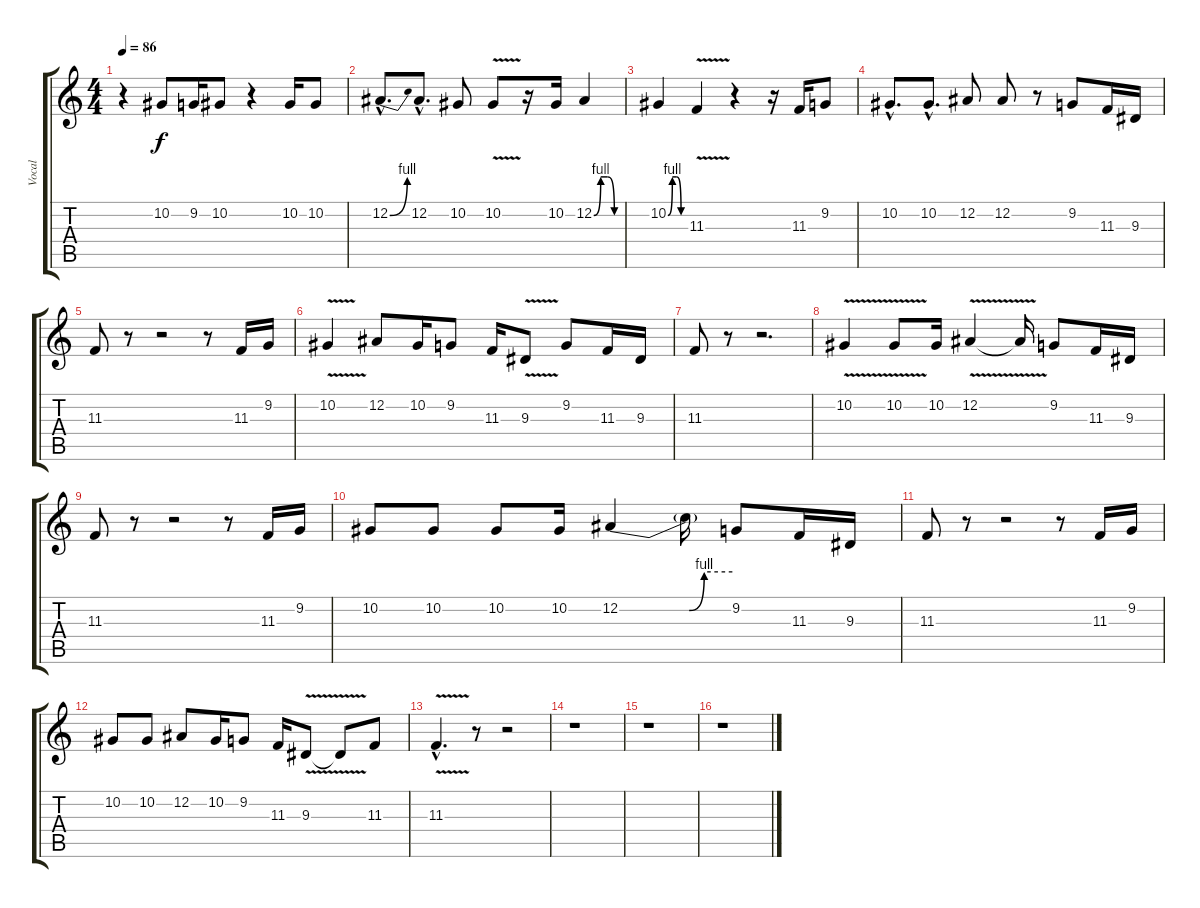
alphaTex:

\track ("Vocal" "Vocal") {instrument tenorsax}
\staff {score tabs}
\tuning (Eb4 Bb3 Gb3 Db3 Ab2 Eb2) {hide}
\ts (4 4)
\tempo 86
\clef g2
\ks c
r.4{dy f} 10.2.8 9.2.16 10.2.8 r.4 10.2.16 10.2.8 |
12.2{be (bend 0 0 60 4) hac}.8{d} 12.2{hac}.8{d} 10.2.8 10.2{v}.8 r.16 10.2.16 12.2{be (custom 0 0 15 4 30 4 45 0 60 0)}.4 |
10.2{be (custom 0 0 15 4 30 4 45 0 60 0)}.4 11.3{v}.4 r.4 r.16 11.3.16 9.2.8 |
10.2{hac}.8{d} 10.2{hac}.8{d} 12.2.8 12.2.8 r.8 9.2.8 11.3.16 9.3.16 |
11.3.8 r.8 r.2 r.8 11.3.16 9.2.16 |
10.2{v}.4 12.2.8 10.2.16 9.2.8 11.3.16 9.3{v}.8 9.2.8 11.3.16 9.3.16 |
11.3.8 r.8 r.2{d} |
10.2{v}.4 10.2{v}.8 10.2.16 12.2{v}.4 12.2{t}.16 9.2.8 11.3.16 9.3.16 |
11.3.8 r.8 r.2 r.8 11.3.16 9.2.16 |
10.2.8 10.2.8 10.2.8 10.2.16 12.2{be (custom 0 0 37 0 45 4 60 4)}.4 12.2{t}.16 9.2.8 11.3.16 9.3.16 |
11.3.8 r.8 r.2 r.8 11.3.16 9.2.16 |
10.2.8 10.2.8 12.2.8 10.2.16 9.2.8 11.3.16 9.3{v}.8 9.3{t}.8 11.3.8 |
11.3{v hac}.4{d} r.8 r.2 |
r.1 |
r.1 |
r.1
